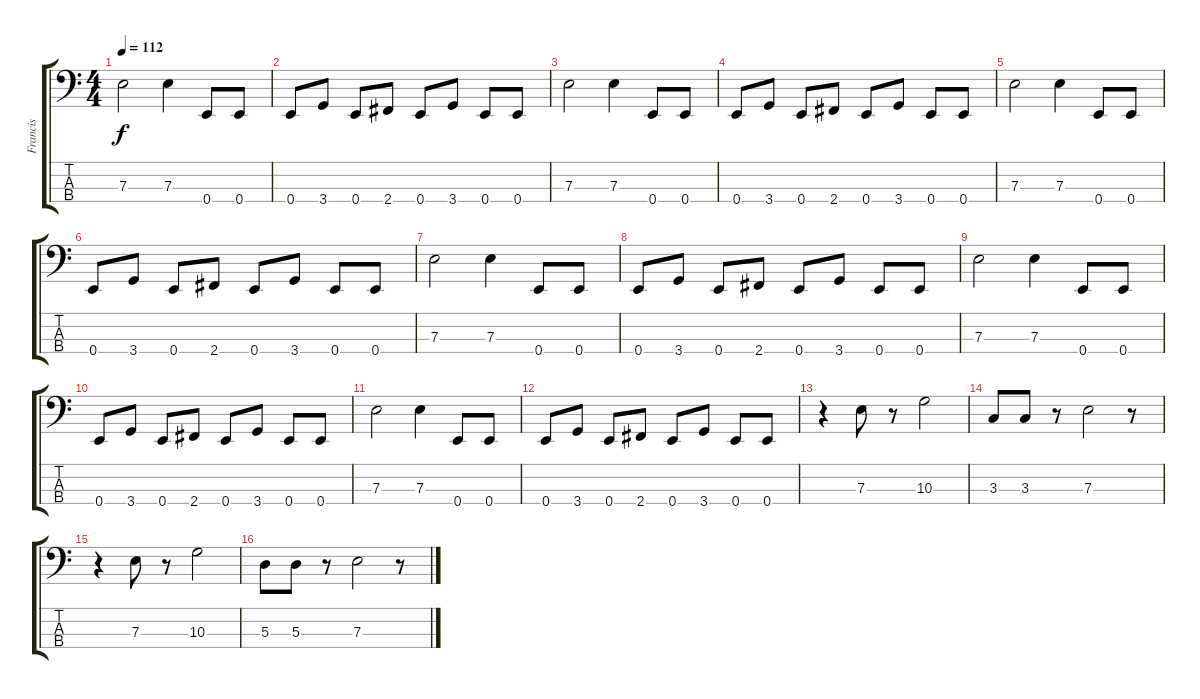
\track ("Francis" "Francis") {instrument electricbassfinger}
\staff {score tabs}
\tuning (G2 D2 A1 E1) {hide}
\ts (4 4)
\tempo 112
\clef f4
\ks c
7.3.2{dy f} 7.3.4 0.4.8 0.4.8 |
0.4.8 3.4.8 0.4.8 2.4.8 0.4.8 3.4.8 0.4.8 0.4.8 |
7.3.2 7.3.4 0.4.8 0.4.8 |
0.4.8 3.4.8 0.4.8 2.4.8 0.4.8 3.4.8 0.4.8 0.4.8 |
7.3.2 7.3.4 0.4.8 0.4.8 |
0.4.8 3.4.8 0.4.8 2.4.8 0.4.8 3.4.8 0.4.8 0.4.8 |
7.3.2 7.3.4 0.4.8 0.4.8 |
0.4.8 3.4.8 0.4.8 2.4.8 0.4.8 3.4.8 0.4.8 0.4.8 |
7.3.2 7.3.4 0.4.8 0.4.8 |
0.4.8 3.4.8 0.4.8 2.4.8 0.4.8 3.4.8 0.4.8 0.4.8 |
7.3.2 7.3.4 0.4.8 0.4.8 |
0.4.8 3.4.8 0.4.8 2.4.8 0.4.8 3.4.8 0.4.8 0.4.8 |
r.4 7.3.8 r.8 10.3.2 |
3.3.8 3.3.8 r.8 7.3.2 r.8 |
r.4 7.3.8 r.8 10.3.2 |
5.3.8 5.3.8 r.8 7.3.2 r.8
